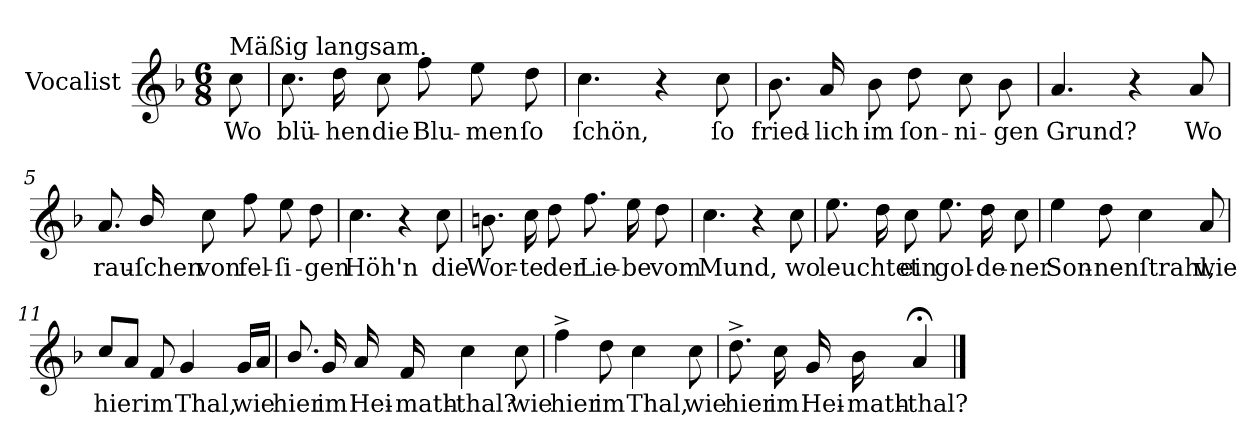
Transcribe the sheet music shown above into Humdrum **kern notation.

**kern	**text
*part1	*part1
*staff1	*staff1
*I"Vocalist	*
*clefG2	*
*k[b-]	*
*F:	*
*M6/8	*
=	=
!LO:TX:a:t=Mäßig langsam.	!
8cc	Wo
=1	=1
8.cc	blü-
16dd	-hen
8cc	die
8ff	Blu-
8ee	-men
8dd	ſo
=2	=2
4.cc	ſchön,
4r	.
8cc	ſo
=3	=3
8.b-	fried-
16a	-lich
8b-	im
8dd	ſon-
8cc	-ni-
8b-	-gen
=4	=4
4.a	Grund?
4r	.
8a	Wo
=5	=5
8.a	rau-
16b-/	-ſchen
8cc	von
8ff	fel-
8ee	-ſi-
8dd	-gen
=6	=6
4.cc	Höh'n
4r	.
8cc	die
=7	=7
8.bn	Wor-
16cc	-te
8dd	der
8.ff	Lie-
16ee	-be
8dd	vom
=8	=8
4.cc	Mund,
4r	.
8cc	wo
=9	=9
8.ee	leuchtet
16dd	.
8cc	ein
8.ee	gol-
16dd	-de-
8cc	-ner
=10	=10
4ee	Son-
8dd	-nenſtrahl,
4cc	.
8a	wie
=11	=11
8cc/L	hier
8aJ	.
8f	im
4g	Thal,
16gLL	wie
16aJJ	.
=12	=12
8.b-/	hier
16g	im
16a	Hei-
16f	-math-
4cc	-thal?
8cc	wie
=13	=13
4ff^	hier
8dd	im
4cc	Thal,
8cc	wie
=14	=14
8.dd^	hier
16cc	im
16g	Hei-
16b-	-math-
4a;<	-thal?
==	==
*-	*-
